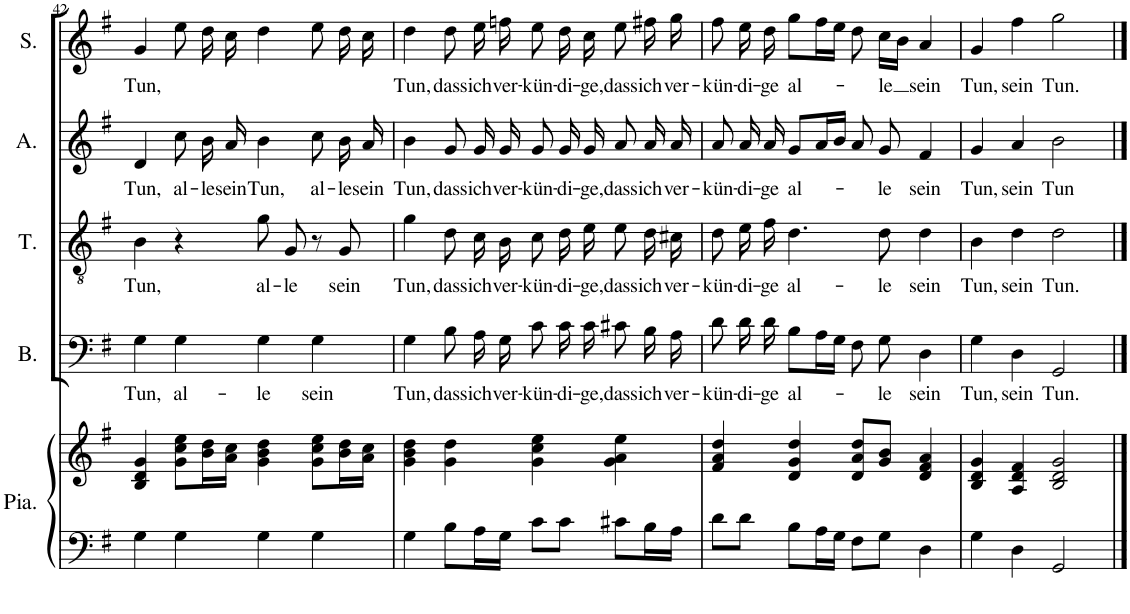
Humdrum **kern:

**kern	**kern	**kern	**text	**kern	**text	**kern	**text	**kern	**text
*part5	*part5	*part4	*part4	*part3	*part3	*part2	*part2	*part1	*part1
*staff6	*staff5	*staff4	*staff4	*staff3	*staff3	*staff2	*staff2	*staff1	*staff1
*I"Piano	*	*I"Basse	*	*I"Ténor	*	*I"Alto	*	*I"Soprano	*
*I'Pia.	*	*I'B.	*	*I'T.	*	*I'A.	*	*I'S.	*
!!LO:PB:g=z
*clefF4	*clefG2	*clefF4	*	*clefGv2	*	*clefG2	*	*clefG2	*
*k[f#]	*k[f#]	*k[f#]	*	*k[f#]	*	*k[f#]	*	*k[f#]	*
*M4/4	*M4/4	*M4/4	*	*M4/4	*	*M4/4	*	*M4/4	*
=42	=42	=42	=42	=42	=42	=42	=42	=42	=42
!	!	!	!LO:LY:b	!	!LO:LY:b	!	!LO:LY:b	!	!LO:LY:b
4G\	4B/ 4d/ 4g/	4G\	Tun,	4B\	Tun,	4d/	Tun,	4g/	Tun,
!	!	!	!LO:LY:b	!	!	!	!LO:LY:b	!	!
4G\	8g\ 8cc\ 8ee\L	4G\	al-	4r	.	8cc\	al-	8ee\	.
!	!	!	!	!	!	!	!LO:LY:b	!	!
.	16b\ 16dd\L	.	.	.	.	16b\	-le	16dd\	.
!	!	!	!	!	!	!	!LO:LY:b	!	!
.	16a\ 16cc\JJ	.	.	.	.	16a/	sein	16cc\	.
!	!	!	!LO:LY:b	!	!LO:LY:b	!	!LO:LY:b	!	!
4G\	4g\ 4b\ 4dd\	4G\	-le	8g\L	al-	4b\	Tun,	4dd\	.
!	!	!	!	!	!LO:LY:b	!	!	!	!
.	.	.	.	8G\J	-le	.	.	.	.
!	!	!	!LO:LY:b	!	!	!	!LO:LY:b	!	!
4G\	8g\ 8cc\ 8ee\L	4G\	sein	8r	.	8cc\	al-	8ee\	.
!	!	!	!	!	!LO:LY:b	!	!LO:LY:b	!	!
.	16b\ 16dd\L	.	.	8G/	sein	16b\	-le	16dd\	.
!	!	!	!	!	!	!	!LO:LY:b	!	!
.	16a\ 16cc\JJ	.	.	.	.	16a/	sein	16cc\	.
=43	=43	=43	=43	=43	=43	=43	=43	=43	=43
!	!	!	!LO:LY:b	!	!LO:LY:b	!	!LO:LY:b	!	!LO:LY:b
4G\	4g\ 4b\ 4dd\	4G\	Tun,	4g\	Tun,	4b\	Tun,	4dd\	Tun,
!	!	!	!LO:LY:b	!	!LO:LY:b	!	!LO:LY:b	!	!LO:LY:b
8B\L	4g\ 4dd\	8B\	dass	8d\L	dass	8g/	dass	8dd\	dass
!	!	!	!LO:LY:b	!	!LO:LY:b	!	!LO:LY:b	!	!LO:LY:b
16A\L	.	16A\	ich	16c\L	ich	16g/	ich	16ee\	ich
!	!	!	!LO:LY:b	!	!LO:LY:b	!	!LO:LY:b	!	!LO:LY:b
16G\JJ	.	16G\	ver-	16B\JJ	ver-	16g/	ver-	16ffn\	ver-
!	!	!	!LO:LY:b	!	!LO:LY:b	!	!LO:LY:b	!	!LO:LY:b
8c\L	4g\ 4cc\ 4ee\	8c\	-kün-	8c\L	-kün-	8g/	-kün-	8ee\	-kün-
!	!	!	!LO:LY:b	!	!LO:LY:b	!	!LO:LY:b	!	!LO:LY:b
8c\J	.	16c\	-di-	16d\L	-di-	16g/	-di-	16dd\	-di-
!	!	!	!LO:LY:b	!	!LO:LY:b	!	!LO:LY:b	!	!LO:LY:b
.	.	16c\	-ge,	16e\JJ	-ge,	16g/	-ge,	16cc\	-ge,
!	!	!	!LO:LY:b	!	!LO:LY:b	!	!LO:LY:b	!	!LO:LY:b
8c#X\L	4g\ 4a\ 4ee\	8c#X\	dass	8e\L	dass	8a/	dass	8ee\	dass
!	!	!	!LO:LY:b	!	!LO:LY:b	!	!LO:LY:b	!	!LO:LY:b
16B\L	.	16B\	ich	16d\L	ich	16a/	ich	16ff#X\	ich
!	!	!	!LO:LY:b	!	!LO:LY:b	!	!LO:LY:b	!	!LO:LY:b
16A\JJ	.	16A\	ver-	16c#X\JJ	ver-	16a/	ver-	16gg\	ver-
=44	=44	=44	=44	=44	=44	=44	=44	=44	=44
!	!	!	!LO:LY:b	!	!LO:LY:b	!	!LO:LY:b	!	!LO:LY:b
8d\L	4f#/ 4a/ 4dd/	8d\	-kün-	8d\L	-kün-	8a/	-kün-	8ff#\	-kün-
!	!	!	!LO:LY:b	!	!LO:LY:b	!	!LO:LY:b	!	!LO:LY:b
8d\J	.	16d\	-di-	16e\L	-di-	16a/	-di-	16ee\	-di-
!	!	!	!LO:LY:b	!	!LO:LY:b	!	!LO:LY:b	!	!LO:LY:b
.	.	16d\	-ge	16f#\JJ	-ge	16a/	-ge	16dd\	-ge
!	!	!	!LO:LY:b	!	!LO:LY:b	!	!LO:LY:b	!	!LO:LY:b
8B\L	4d/ 4g/ 4dd/	8B\L	al-	4.d\	al-	8g/L	al-	8gg\L	al-
16A\L	.	16A\L	.	.	.	16a/L	.	16ff#\L	.
16G\JJ	.	16G\JJ	.	.	.	16b/JJ	.	16ee\JJ	.
8F#\L	8d/ 8a/ 8dd/L	8F#\	.	.	.	8a/	.	8dd\	.
!	!	!	!LO:LY:b	!	!LO:LY:b	!	!LO:LY:b	!	!LO:LY:b
8G\J	8g/ 8b/J	8G\	-le	8d\	-le	8g/	-le	16cc\LL	-le
.	.	.	.	.	.	.	.	16b\JJ	.
!	!	!	!LO:LY:b	!	!LO:LY:b	!	!LO:LY:b	!	!LO:LY:b
4D\	4d/ 4f#/ 4a/	4D\	sein	4d\	sein	4f#/	sein	4a/	sein
=45	=45	=45	=45	=45	=45	=45	=45	=45	=45
!	!	!	!LO:LY:b	!	!LO:LY:b	!	!LO:LY:b	!	!LO:LY:b
4G\	4B/ 4d/ 4g/	4G\	Tun,	4B\	Tun,	4g/	Tun,	4g/	Tun,
!	!	!	!LO:LY:b	!	!LO:LY:b	!	!LO:LY:b	!	!LO:LY:b
4D\	4A/ 4d/ 4f#/	4D\	sein	4d\	sein	4a/	sein	4ff#\	sein
!	!	!	!LO:LY:b	!	!LO:LY:b	!	!LO:LY:b	!	!LO:LY:b
2GG/	2B/ 2d/ 2g/	2GG/	Tun.	2d\	Tun.	2b\	Tun	2gg\	Tun.
==	==	==	==	==	==	==	==	==	==
*-	*-	*-	*-	*-	*-	*-	*-	*-	*-
